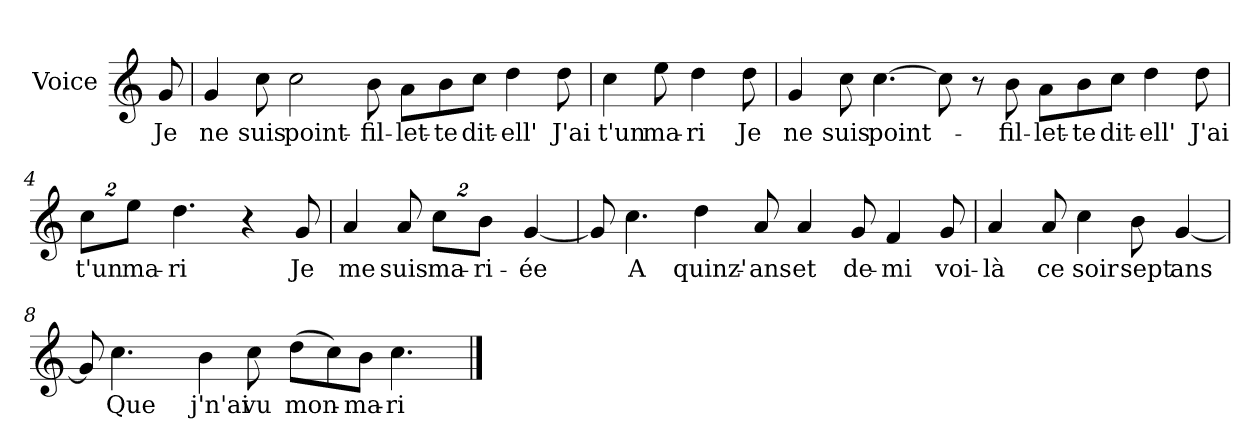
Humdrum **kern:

**kern	**text
*part1	*part1
*staff1	*staff1
*I"Voice	*
*I'V	*
*clefG2	*
*k[]	*
*C:	*
=	=
8g/	Je
=1	=1
4g/	ne
8cc\	suis
2cc\	point-
8b\	-fil-
8a\L	-let-
8b\	-te
8cc\J	dit-
4dd\	-ell'
8dd\	J'ai
=2	=2
4cc\	t'un
8ee\	ma-
4dd\	-ri
8dd\	Je
!!LO:LB:g=z
=3	=3
4g/	ne
8cc\	suis
[4.cc\	point-
8cc\]	.
8r	.
8b\	-fil-
8a\L	-let-
8b\	-te
8cc\J	dit-
4dd\	-ell'
8dd\	J'ai
=4	=4
16%3cc\L	t'un
16%3ee\J	ma-
4.dd\	-ri
4r	.
8g/	Je
=5	=5
4a/	me
8a/	suis
16%3cc\L	ma-
16%3b\J	-ri-
[4g/	-ée
!!LO:LB:g=z
=6	=6
8g/]	.
4.cc\	A
4dd\	quinz'-
8a/	-ans
4a/	et
8g/	de-
4f/	-mi
8g/	voi-
=7	=7
4a/	-là
8a/	ce
4cc\	soir
8b\	sept
[4g/	ans
=8	=8
*^	*
8g/]	3ryy	.
4.cc\	.	Que
.	12...ryy	.
*MM113	*	*
.	3ryy	.
4b\	.	j'n'ai
8cc\	.	vu
.	6ryy	.
(>8dd\L	.	mon-
.	96ryy	.
8cc\)	2ryy	.
8b\J	.	-ma-
4.cc\	.	-ri
.	8ryy	.
*v	*v	*
==	==
*-	*-
